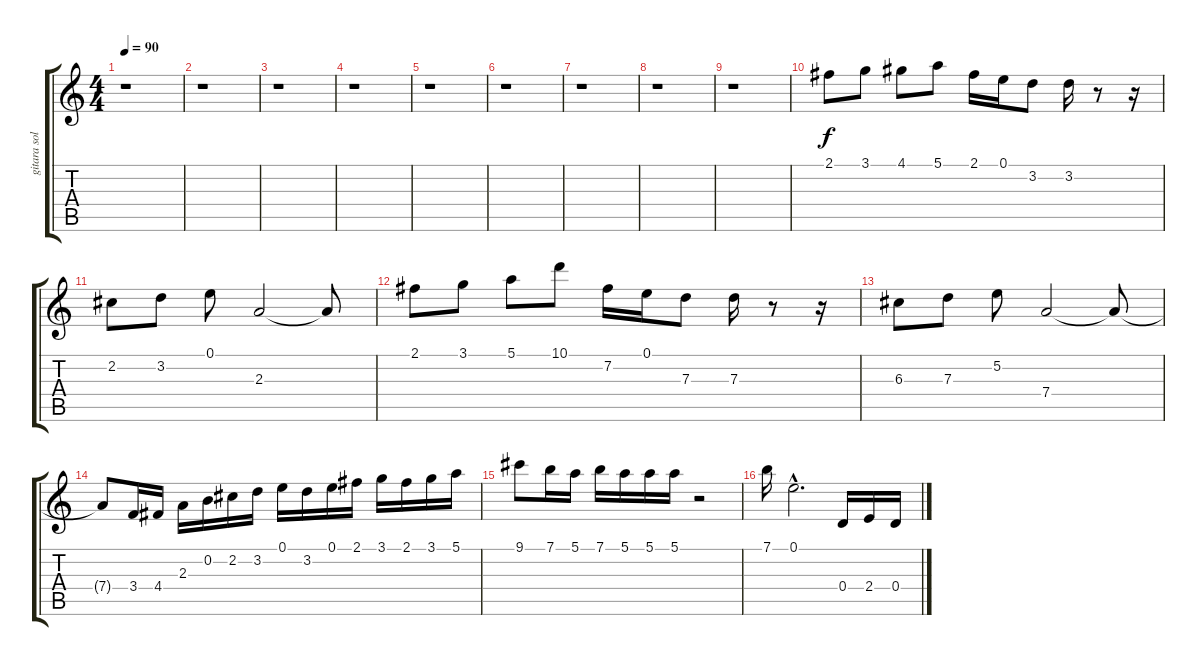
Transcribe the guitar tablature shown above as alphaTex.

\track ("gitara solo" "gitara sol") {instrument distortionguitar}
\staff {score tabs}
\tuning (E4 B3 G3 D3 A2 E2) {hide}
\ts (4 4)
\tempo 90
\clef g2
\ks c
r.1{dy f} |
r.1 |
r.1 |
r.1 |
r.1 |
r.1 |
r.1 |
r.1 |
r.1 |
2.1.8 3.1.8 4.1.8 5.1.8 2.1.16 0.1.16 3.2.8 3.2.16 r.8 r.16 |
2.2.8 3.2.8 0.1.8 2.3.2 2.3{t}.8 |
2.1.8 3.1.8 5.1.8 10.1.8 7.2.16 0.1.16 7.3.8 7.3.16 r.8 r.16 |
6.3.8 7.3.8 5.2.8 7.4.2 7.4{t}.8 |
7.4{t}.8 3.4.16 4.4.16 2.3.16 0.2.16 2.2.16 3.2.16 0.1.16 3.2.16 0.1.16 2.1.16 3.1.16 2.1.16 3.1.16 5.1.16 |
9.1.8 7.1.16 5.1.16 7.1.16 5.1.16 5.1.16 5.1.16 r.2 |
7.1.16 0.1{hac}.2{d} 0.4.16 2.4.16 0.4.16
